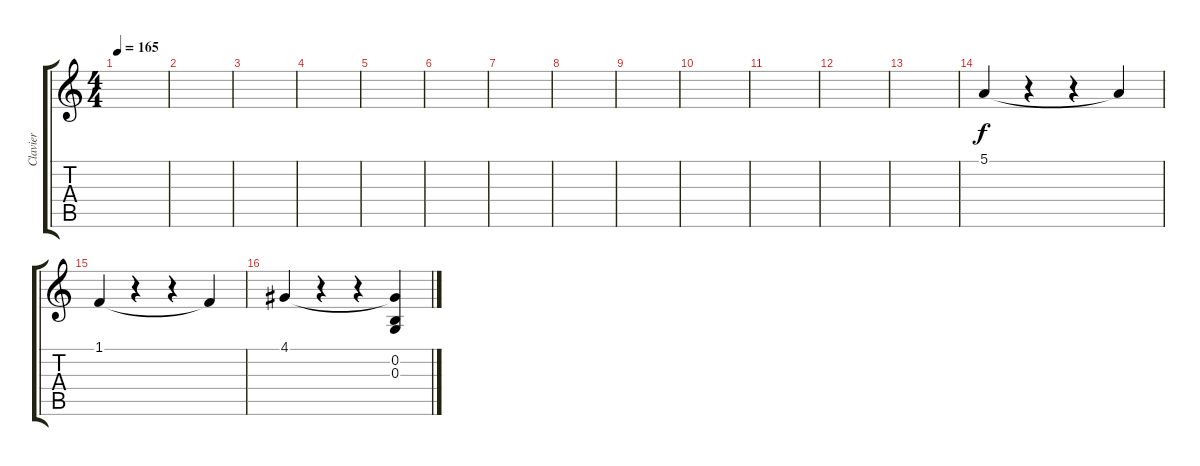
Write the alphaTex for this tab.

\track ("Clavier" "Clavier") {instrument churchorgan}
\staff {score tabs}
\tuning (E4 B3 G3 D3 A2 E2) {hide}
\ts (4 4)
\tempo 165
\clef g2
\ks c
|
|
|
|
|
|
|
|
|
|
|
|
|
5.1.4 r.4 r.4 5.1{t}.4 |
1.1.4 r.4 r.4 1.1{t}.4 |
4.1.4 r.4 r.4 (4.1{t} 0.2 0.3).4
